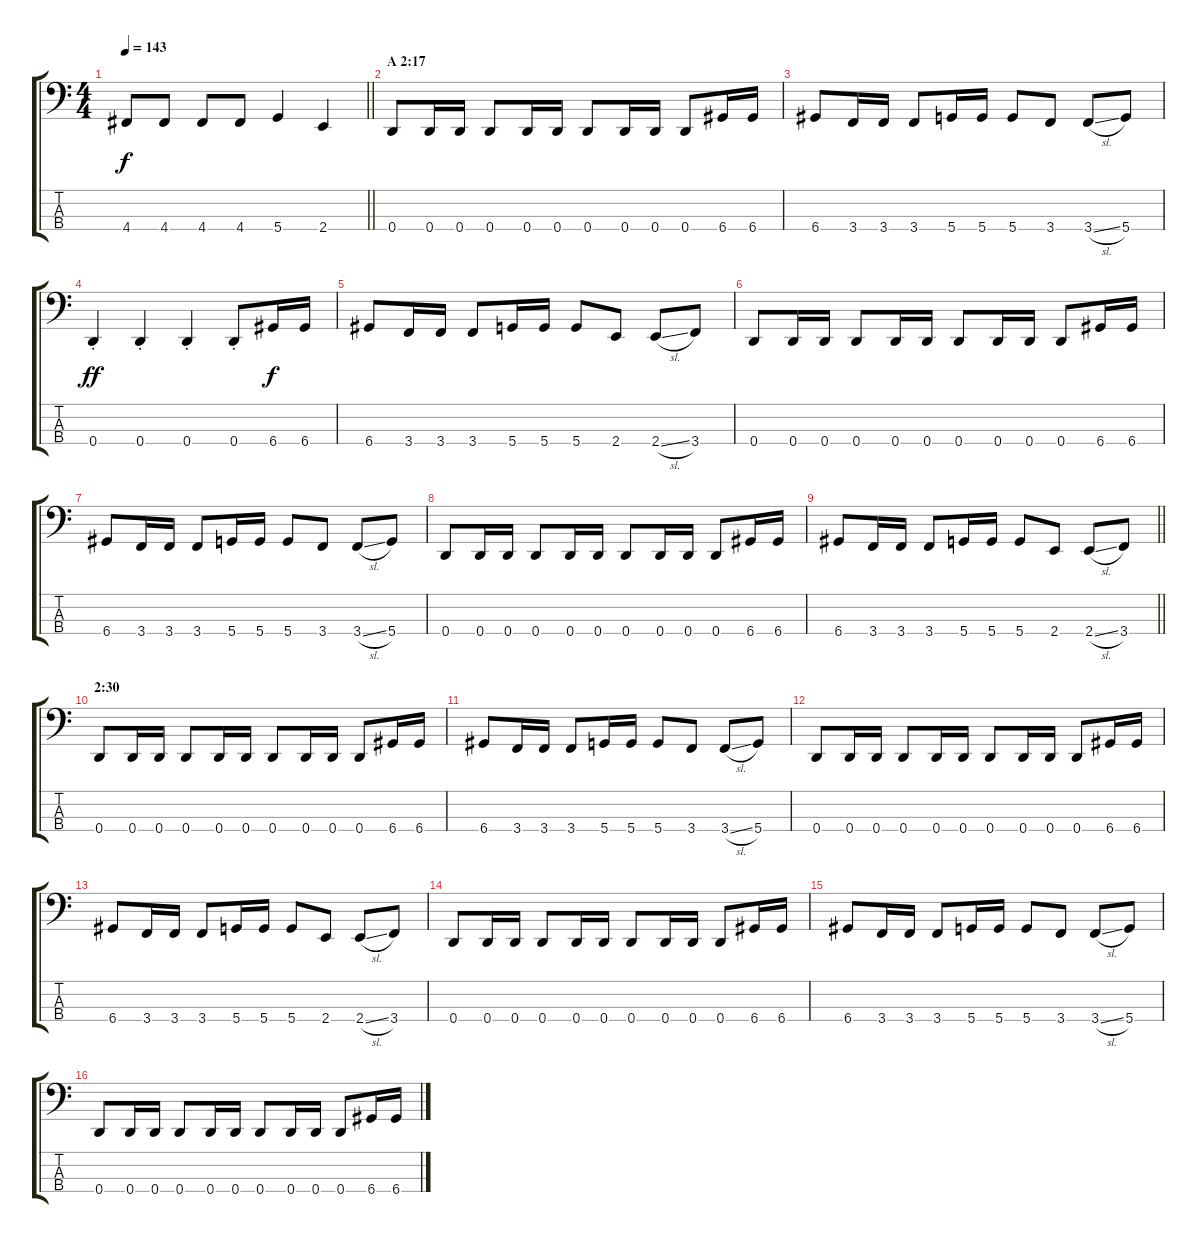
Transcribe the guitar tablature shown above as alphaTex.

\track "" {instrument electricbasspick}
\staff {score tabs}
\tuning (F2 C2 G1 D1) {hide}
\ts (4 4)
\tempo 143
\clef f4
\barLineRight lightlight
\ks c
4.4.8{dy f} 4.4.8 4.4.8 4.4.8 5.4.4 2.4.4 |
\section ("" "A 2:17")
0.4.8 0.4.16 0.4.16 0.4.8 0.4.16 0.4.16 0.4.8 0.4.16 0.4.16 0.4.8 6.4.16 6.4.16 |
6.4.8 3.4.16 3.4.16 3.4.8 5.4.16 5.4.16 5.4.8 3.4.8 3.4{sl}.8 5.4.8 |
0.4{st}.4{dy ff} 0.4{st}.4 0.4{st}.4 0.4{st}.8 6.4.16{dy f} 6.4.16 |
6.4.8 3.4.16 3.4.16 3.4.8 5.4.16 5.4.16 5.4.8 2.4.8 2.4{sl}.8 3.4.8 |
0.4.8 0.4.16 0.4.16 0.4.8 0.4.16 0.4.16 0.4.8 0.4.16 0.4.16 0.4.8 6.4.16 6.4.16 |
6.4.8 3.4.16 3.4.16 3.4.8 5.4.16 5.4.16 5.4.8 3.4.8 3.4{sl}.8 5.4.8 |
0.4.8 0.4.16 0.4.16 0.4.8 0.4.16 0.4.16 0.4.8 0.4.16 0.4.16 0.4.8 6.4.16 6.4.16 |
\barLineRight lightlight
6.4.8 3.4.16 3.4.16 3.4.8 5.4.16 5.4.16 5.4.8 2.4.8 2.4{sl}.8 3.4.8 |
\section ("" "2:30")
0.4.8 0.4.16 0.4.16 0.4.8 0.4.16 0.4.16 0.4.8 0.4.16 0.4.16 0.4.8 6.4.16 6.4.16 |
6.4.8 3.4.16 3.4.16 3.4.8 5.4.16 5.4.16 5.4.8 3.4.8 3.4{sl}.8 5.4.8 |
0.4.8 0.4.16 0.4.16 0.4.8 0.4.16 0.4.16 0.4.8 0.4.16 0.4.16 0.4.8 6.4.16 6.4.16 |
6.4.8 3.4.16 3.4.16 3.4.8 5.4.16 5.4.16 5.4.8 2.4.8 2.4{sl}.8 3.4.8 |
0.4.8 0.4.16 0.4.16 0.4.8 0.4.16 0.4.16 0.4.8 0.4.16 0.4.16 0.4.8 6.4.16 6.4.16 |
6.4.8 3.4.16 3.4.16 3.4.8 5.4.16 5.4.16 5.4.8 3.4.8 3.4{sl}.8 5.4.8 |
0.4.8 0.4.16 0.4.16 0.4.8 0.4.16 0.4.16 0.4.8 0.4.16 0.4.16 0.4.8 6.4.16 6.4.16
